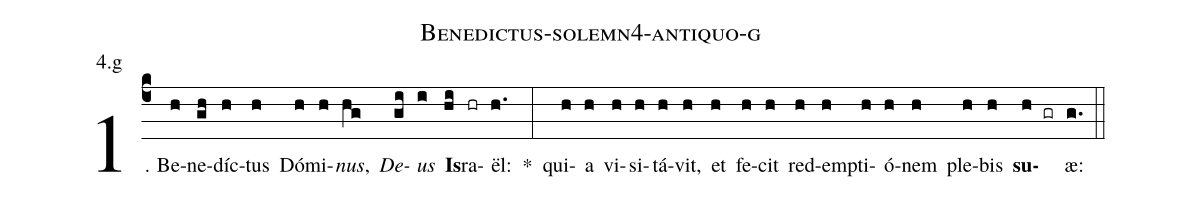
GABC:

name: Benedictus-solemn4-antiquo-g;
annotation: 4.g;
%%
(c4)1. Be(h)ne(gh)díc(h)tus(h) Dó(h)mi(h)<i>nus</i>,(hg) <i>De</i>(gi)<i>us</i>(i) <b>Is</b>(hi)ra(hr)ël:(h.) *(:) qui(h)a(h) vi(h)si(h)tá(h)vit,(h) et(h) fe(h)cit(h) red(h)emp(h)ti(h)ó(h)nem(h) ple(h)bis(h) <b>su</b>(h gr)æ:(g.) (::)
